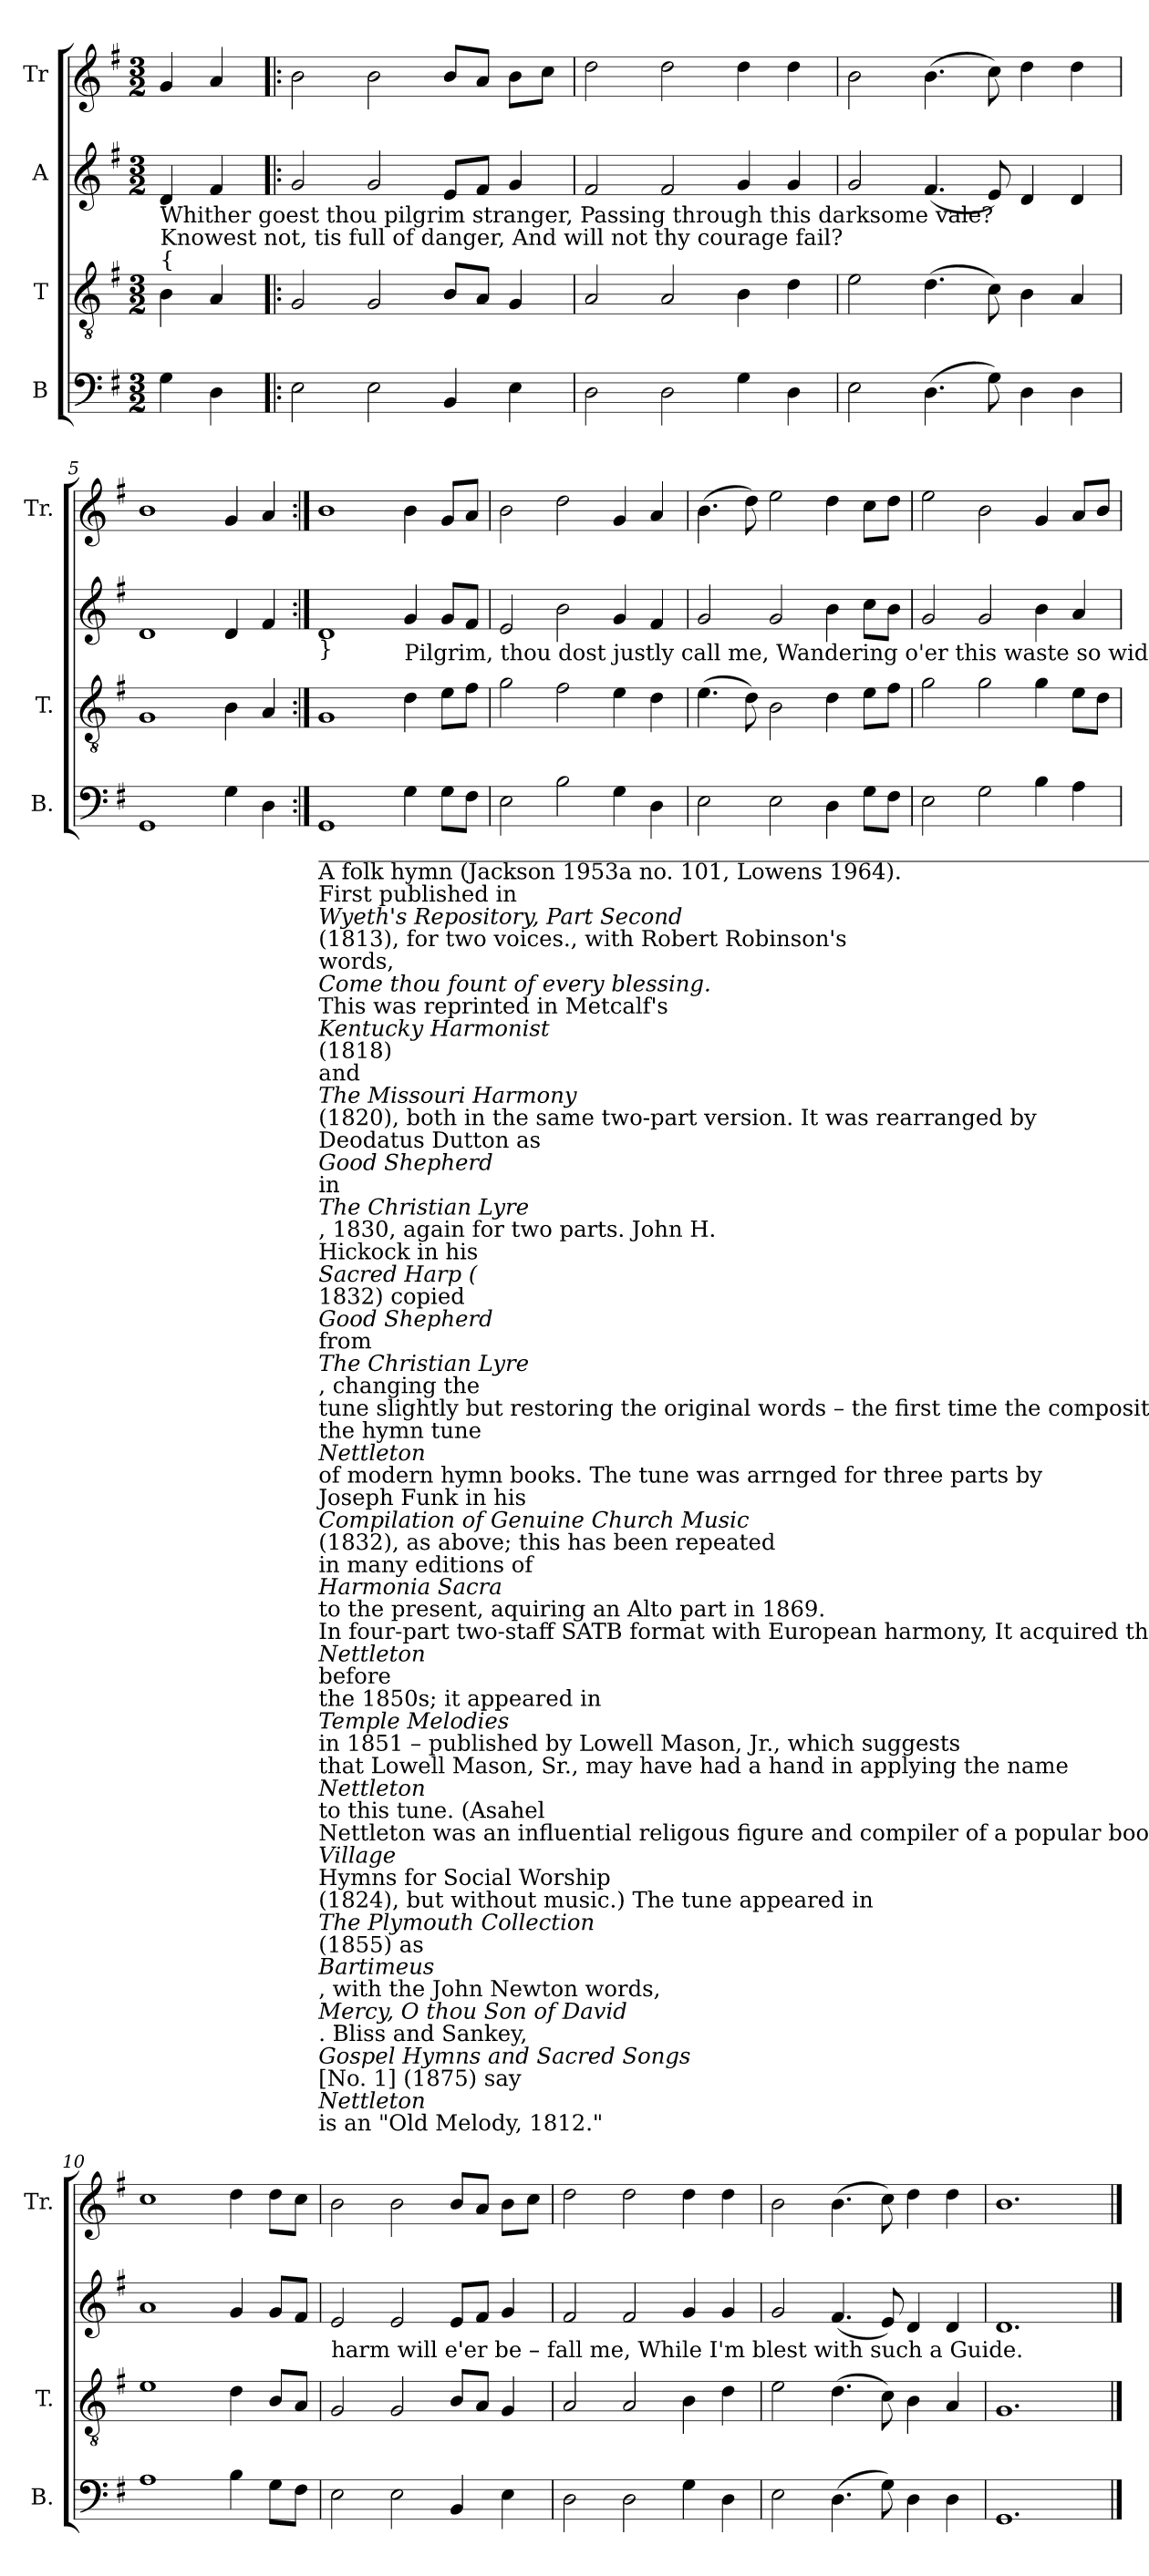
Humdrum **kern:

**kern	**kern	**kern	**kern
*part4	*part3	*part2	*part1
*staff4	*staff3	*staff2	*staff1
*I"B	*I"T	*I"A	*I"Tr
*I'B.	*I'T.	*	*I'Tr.
*clefF4	*clefGv2	*clefG2	*clefG2
*k[f#]	*k[f#]	*k[f#]	*k[f#]
*M3/2	*M3/2	*M3/2	*M3/2
*MM150	*MM150	*MM150	*MM150
=1	=1	=1	=1
!	!	!LO:TX:b:t=Whither  goest thou  pilgrim   stranger, Passing through this darksome vale?	!
!	!	!LO:TX:b:t=Knowest  not,  tis      full   of    danger,   And  will   not  thy   courage                     fail?	!
!	!	!LO:TX:b:t={	!
4G!\	4B!\	4d!/	4g!/
4D!\	4A!/	4f#!/	4a!/
=2!|:	=2!|:	=2!|:	=2!|:
2E!\	2G!/	2g!/	2b!\
2E!\	2G!/	2g!/	2b!\
4BB!/	8B!/L	8e!/L	8b!/L
.	8A!/J	8f#!/J	8a!/J
4E!\	4G!/	4g!/	8b!\L
.	.	.	8cc!\J
=3	=3	=3	=3
2D!\	2A!/	2f#!/	2dd!\
2D!\	2A!/	2f#!/	2dd!\
4G!\	4B!\	4g!/	4dd!\
4D!\	4d!\	4g!/	4dd!\
=4	=4	=4	=4
2E!\	2e!\	2g!/	2b!\
(>4.D!\	(>4.d!\	(<4.f#!/	(>4.b!\
8G!\)	8c!\)	8e!/)	8cc!\)
4D!\	4B!\	4d!/	4dd!\
4D!\	4A!/	4d!/	4dd!\
=5	=5	=5	=5
1GG!	1G!	1d!	1b!
4G!\	4B!\	4d!/	4g!/
4D!\	4A!/	4f#!/	4a!/
=6:|!	=6:|!	=6:|!	=6:|!
!	!	!LO:TX:b:t=}	!
!LO:TX:b:t=_______________________________________________________________________________	!	!	!
!LO:TX:b:t=A folk hymn (Jackson 1953a no. 101, Lowens 1964).	!	!	!
!LO:TX:b:t=First published in	!	!	!
!LO:TX:b:i:t=Wyeth's Repository, Part Second	!	!	!
!LO:TX:b:t=(1813), for two voices., with Robert Robinson's	!	!	!
!LO:TX:b:t=words,	!	!	!
!LO:TX:b:i:t=Come thou fount of every blessing.	!	!	!
!LO:TX:b:t=This was reprinted in Metcalf's	!	!	!
!LO:TX:b:i:t=Kentucky Harmonist	!	!	!
!LO:TX:b:t=(1818)	!	!	!
!LO:TX:b:t=and	!	!	!
!LO:TX:b:i:t=The Missouri Harmony	!	!	!
!LO:TX:b:t=(1820), both in the same two-part version. It was rearranged by	!	!	!
!LO:TX:b:t=Deodatus Dutton as	!	!	!
!LO:TX:b:i:t=Good Shepherd	!	!	!
!LO:TX:b:t=in	!	!	!
!LO:TX:b:i:t=The Christian Lyre	!	!	!
!LO:TX:b:t=, 1830, again for two parts. John H.	!	!	!
!LO:TX:b:t=Hickock in his	!	!	!
!LO:TX:b:i:t=Sacred Harp (	!	!	!
!LO:TX:b:t=1832) copied	!	!	!
!LO:TX:b:i:t=Good Shepherd	!	!	!
!LO:TX:b:t=from	!	!	!
!LO:TX:b:i:t=The Christian Lyre	!	!	!
!LO:TX:b:t=, changing the	!	!	!
!LO:TX:b:t=tune slightly but restoring the original words – the first time the composition begins to look like	!	!	!
!LO:TX:b:t=the hymn tune	!	!	!
!LO:TX:b:i:t=Nettleton	!	!	!
!LO:TX:b:t=of modern hymn books. The tune was arrnged for three parts by	!	!	!
!LO:TX:b:t=Joseph Funk in his	!	!	!
!LO:TX:b:i:t=Compilation of Genuine Church Music	!	!	!
!LO:TX:b:t=(1832), as above; this has been repeated	!	!	!
!LO:TX:b:t=in many editions of	!	!	!
!LO:TX:b:i:t=Harmonia Sacra	!	!	!
!LO:TX:b:t=to the present, aquiring an Alto part in 1869.	!	!	!
!LO:TX:b:t=In four-part two-staff SATB format with European harmony, It acquired the name	!	!	!
!LO:TX:b:i:t=Nettleton	!	!	!
!LO:TX:b:t=before	!	!	!
!LO:TX:b:t=the 1850s; it appeared in	!	!	!
!LO:TX:b:i:t=Temple Melodies	!	!	!
!LO:TX:b:t=in 1851 – published by Lowell Mason, Jr., which suggests	!	!	!
!LO:TX:b:t=that Lowell Mason, Sr., may have had a hand in applying the name	!	!	!
!LO:TX:b:i:t=Nettleton	!	!	!
!LO:TX:b:t=to this tune. (Asahel	!	!	!
!LO:TX:b:t=Nettleton was an influential religous figure and compiler of a popular book of hymns,	!	!	!
!LO:TX:b:i:t=Village	!	!	!
!LO:TX:b:t=Hymns for Social Worship	!	!	!
!LO:TX:b:t=(1824), but without music.) The tune appeared in	!	!	!
!LO:TX:b:i:t=The Plymouth Collection	!	!	!
!LO:TX:b:t=(1855) as	!	!	!
!LO:TX:b:i:t=Bartimeus	!	!	!
!LO:TX:b:t=, with the John Newton words,	!	!	!
!LO:TX:b:i:t=Mercy, O thou Son of David	!	!	!
!LO:TX:b:t=.  Bliss and Sankey,	!	!	!
!LO:TX:b:i:t=Gospel Hymns and Sacred Songs	!	!	!
!LO:TX:b:t=[No. 1] (1875) say	!	!	!
!LO:TX:b:i:t=Nettleton	!	!	!
!LO:TX:b:t=is an "Old Melody, 1812."	!	!	!
1GG!	1G!	1d!	1b!
!	!	!LO:TX:b:t=Pilgrim, thou dost justly call me, Wandering o'er this waste so wide; Yet no	!
4G!\	4d!\	4g!/	4b!\
8G!\L	8e!\L	8g!/L	8g!/L
8F#!\J	8f#!\J	8f#!/J	8a!/J
=7	=7	=7	=7
2E!\	2g!\	2e!/	2b!\
2B!\	2f#!\	2b!\	2dd!\
4G!\	4e!\	4g!/	4g!/
4D!\	4d!\	4f#!/	4a!/
=8	=8	=8	=8
2E!\	(>4.e!\	2g!/	(>4.b!\
.	8d!\)	.	8dd!\)
2E!\	2B!\	2g!/	2ee!\
4D!\	4d!\	4b!\	4dd!\
8G!\L	8e!\L	8cc!\L	8cc!\L
8F#!\J	8f#!\J	8b!\J	8dd!\J
=9	=9	=9	=9
2E!\	2g!\	2g!/	2ee!\
2G!\	2g!\	2g!/	2b!\
4B!\	4g!\	4b!\	4g!/
4A!\	8e!\L	4a!/	8a!/L
.	8d!\J	.	8b!/J
=10	=10	=10	=10
1A!	1e!	1a!	1cc!
4B!\	4d!\	4g!/	4dd!\
8G!\L	8B!/L	8g!/L	8dd!\L
8F#!\J	8A!/J	8f#!/J	8cc!\J
!!LO:LB:g=z
=11	=11	=11	=11
!	!	!LO:TX:b:t=harm will  e'er  be – fall  me, While I'm  blest with such a Guide.	!
2E!\	2G!/	2e!/	2b!\
2E!\	2G!/	2e!/	2b!\
4BB!/	8B!/L	8e!/L	8b!/L
.	8A!/J	8f#!/J	8a!/J
4E!\	4G!/	4g!/	8b!\L
.	.	.	8cc!\J
=12	=12	=12	=12
2D!\	2A!/	2f#!/	2dd!\
2D!\	2A!/	2f#!/	2dd!\
4G!\	4B!\	4g!/	4dd!\
4D!\	4d!\	4g!/	4dd!\
=13	=13	=13	=13
2E!\	2e!\	2g!/	2b!\
(>4.D!\	(>4.d!\	(<4.f#!/	(>4.b!\
8G!\)	8c!\)	8e!/)	8cc!\)
4D!\	4B!\	4d!/	4dd!\
4D!\	4A!/	4d!/	4dd!\
=14	=14	=14	=14
1.GG!	1.G!	1.d!	1.b!
==	==	==	==
*-	*-	*-	*-
